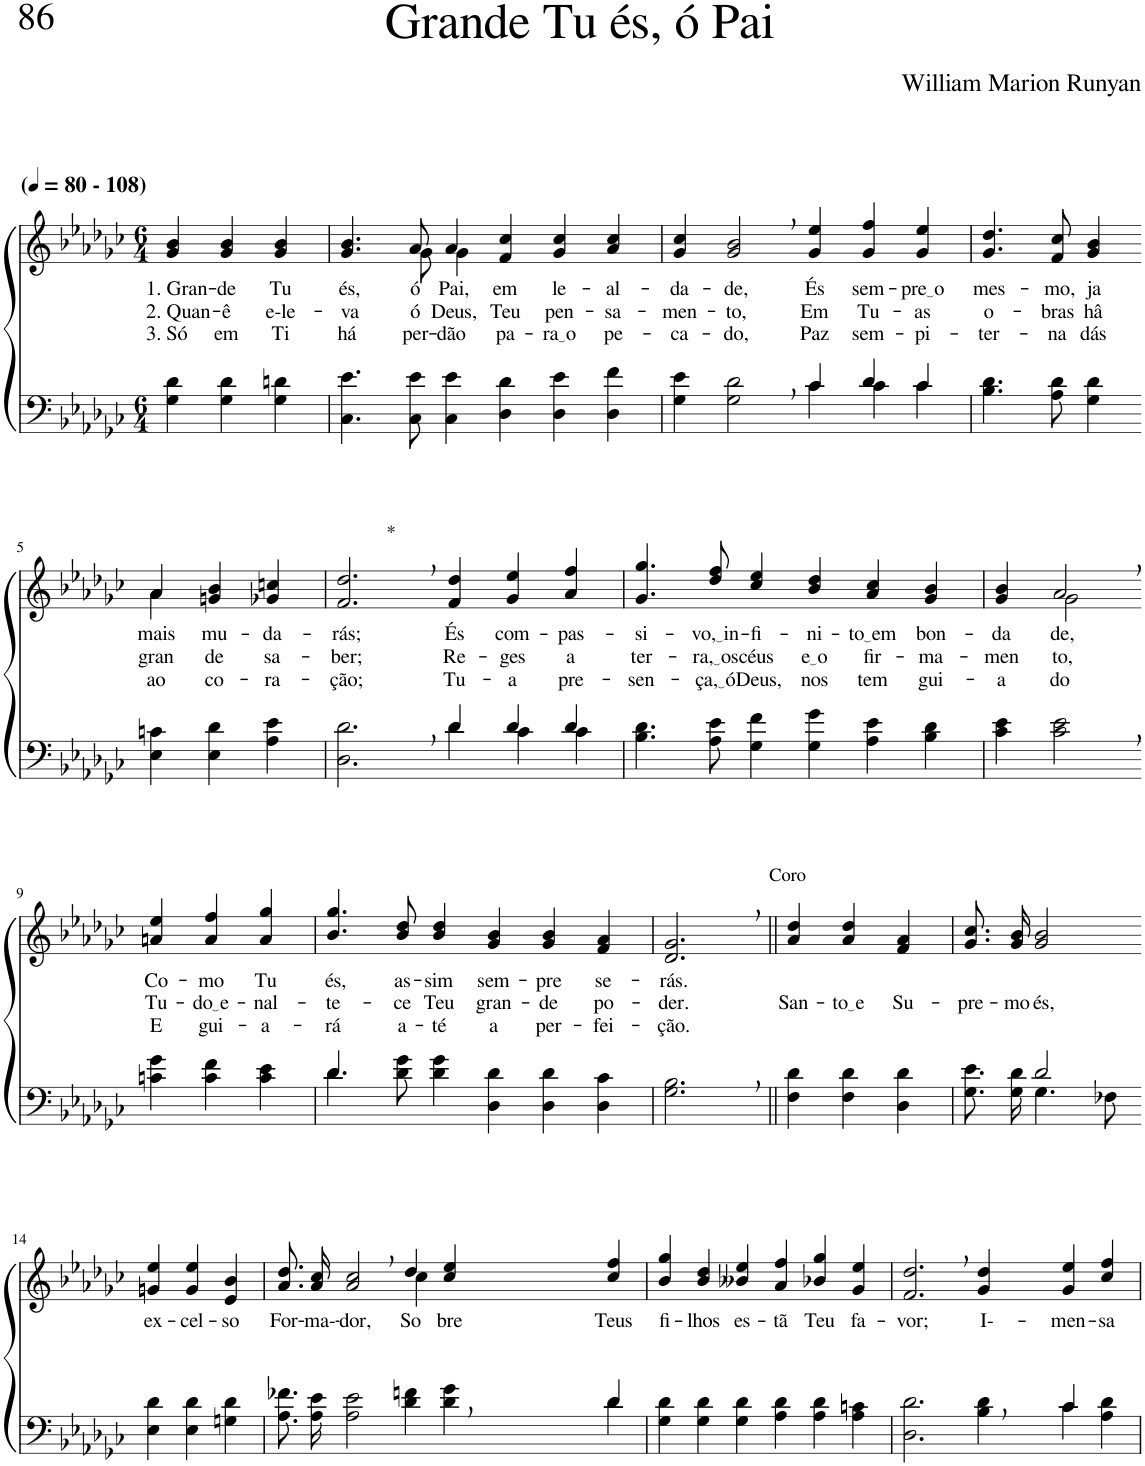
**kern	**kern	**text	**text	**text
*part2	*part1	*part1	*part1	*part1
*staff2	*staff1	*staff1	*staff1	*staff1
*I"Parte III e IV	*I"Parte I e II	*	*	*
*clefF4	*clefG2	*	*	*
*Trd2c3	*Trd2c3	*	*	*
*k[b-e-a-d-g-c-]	*k[b-e-a-d-g-c-]	*	*	*
*M6/4	*M6/4	*	*	*
*MM80	*MM80	*	*	*
=1	=1	=1	=1	=1
!	!LO:TX:a:B:t=(	!	!	!
!	!LO:TX:a:B:t=- 108)	!	!	!
!	!	!LO:LY:b	!LO:LY:b	!LO:LY:b
4G-\ 4d-\	4g-/ 4b-/	1. Gran-	2. Quan-	3. Só
!	!	!LO:LY:b	!LO:LY:b	!LO:LY:b
4G-\ 4d-\	4g-/ 4b-/	-de	-ê	em
!	!	!LO:LY:b	!LO:LY:b	!LO:LY:b
4G-\ 4dn\	4g-/ 4b-/	Tu	e-le-	Ti
=2	=2	=2	=2	=2
!	!	!LO:LY:b	!LO:LY:b	!LO:LY:b
*	*^	*	*	*
4.C-\ 4.e-\	4.g-/ 4.b-/	4.ryy	és,	-va-	há
!	!	!	!LO:LY:b	!LO:LY:b	!LO:LY:b
8C-\ 8e-\	8a-/	8g-\	ó	-ó	per-
!	!	!	!LO:LY:b	!LO:LY:b	!LO:LY:b
4C-\ 4e-\	4a-/	4g-\	Pai,	Deus,	-dão
!	!	!	!LO:LY:b	!LO:LY:b	!LO:LY:b
4D-\ 4d-\	4f/ 4cc-/	2.ryy	em	Teu	pa-
!	!	!	!LO:LY:b	!LO:LY:b	!LO:LY:b
4D-\ 4e-\	4g-/ 4cc-/	.	le-	pen-	ra o
!	!	!	!LO:LY:b	!LO:LY:b	!LO:LY:b
4D-\ 4f\	4a-/ 4cc-/	.	-al-	-sa-	pe-
*	*v	*v	*	*	*
=3	=3	=3	=3	=3
*^	*	*	*	*
!	!	!	!LO:LY:b	!LO:LY:b	!LO:LY:b
2.ryy	4G-\ 4e-\	4g-/ 4cc-/	-da-	-men-	-ca-
!	!	!	!LO:LY:b	!LO:LY:b	!LO:LY:b
.	2G-\ 2d-\	2g-/, 2b-/,	-de,	-to,	-do,
!	!	!	!LO:LY:b	!LO:LY:b	!LO:LY:b
4c-/	4c-\	4g-/ 4ee-/	És	Em	Paz
!	!	!	!LO:LY:b	!LO:LY:b	!LO:LY:b
4d-/	4c-\	4g-/ 4ff/	sem-	Tu-	sem-
!	!	!	!LO:LY:b	!LO:LY:b	!LO:LY:b
4c-/	4c-\	4g-/ 4ee-/	pre o	-as	-pi-
=4	=4	=4	=4	=4	=4
!	!	!	!LO:LY:b	!LO:LY:b	!LO:LY:b
*v	*v	*	*	*	*
4.B-\ 4.d-\	4.g-/ 4.dd-/	mes-	o-	-ter-
!	!	!LO:LY:b	!LO:LY:b	!LO:LY:b
8A-\ 8d-\	8f/ 8cc-/	-mo,	-bras	-na
!	!	!LO:LY:b	!LO:LY:b	!LO:LY:b
4G-\ 4d-\	4g-/ 4b-/	ja-	hâ	dás
!!LO:LB:g=z
=5-	=5-	=5-	=5-	=5-
*	*^	*	*	*
!	!	!	!LO:LY:b	!LO:LY:b	!LO:LY:b
4E-\ 4cn\	4a-/	4a-\	-mais	gran-	ao
!	!	!	!LO:LY:b	!LO:LY:b	!LO:LY:b
4E-\ 4d-\	4gn/ 4b-/	2ryy	mu-	-de	co-
!	!	!	!LO:LY:b	!LO:LY:b	!LO:LY:b
4A-\ 4e-\	4g-X/ 4ccn/	.	-da-	sa-	-ra-
*	*v	*v	*	*	*
=6	=6	=6	=6	=6
*^	*	*	*	*
!	!	!LO:TX:a:t=*	!	!	!
!	!	!	!LO:LY:b	!LO:LY:b	!LO:LY:b
2.ryy	2.D-\ 2.d-\	2.f/, 2.dd-/,	-rás;	-ber;	-ção;
!	!	!	!LO:LY:b	!LO:LY:b	!LO:LY:b
4d-/	4d-\	4f/ 4dd-/	És	Re-	Tu-
!	!	!	!LO:LY:b	!LO:LY:b	!LO:LY:b
4d-/	4c-\	4g-/ 4ee-/	com-	-ges	-a
!	!	!	!LO:LY:b	!LO:LY:b	!LO:LY:b
4d-/	4c-\	4a-/ 4ff/	-pas-	a	pre-
=7	=7	=7	=7	=7	=7
!	!	!	!LO:LY:b	!LO:LY:b	!LO:LY:b
*v	*v	*	*	*	*
4.B-\ 4.d-\	4.g-/ 4.gg-/	-si-	ter-	-sen-
!	!	!LO:LY:b	!LO:LY:b	!LO:LY:b
8A-\ 8e-\	8dd-/ 8ff/	vo, in	ra, os	ça, ó
!	!	!LO:LY:b	!LO:LY:b	!LO:LY:b
4G-\ 4f\	4cc-/ 4ee-/	-fi-	céus	Deus,
!	!	!LO:LY:b	!LO:LY:b	!LO:LY:b
4G-\ 4g-\	4b-/ 4dd-/	-ni-	e o	nos
!	!	!LO:LY:b	!LO:LY:b	!LO:LY:b
4A-\ 4e-\	4a-/ 4cc-/	to em	fir-	tem
!	!	!LO:LY:b	!LO:LY:b	!LO:LY:b
4B-\ 4d-\	4g-/ 4b-/	bon-	-ma-	gui-
=8	=8	=8	=8	=8
!	!	!LO:LY:b	!LO:LY:b	!LO:LY:b
*	*^	*	*	*
4c-\ 4e-\	4g-/ 4b-/	4ryy	-da-	-men-	-a-
!	!	!	!LO:LY:b	!LO:LY:b	!LO:LY:b
2c-\, 2e-\,	2a-,/	2g-\	-de,	-to,	-do
!!LO:LB:g=z
=9-	=9-	=9-	=9-	=9-	=9-
!	!	!	!LO:LY:b	!LO:LY:b	!LO:LY:b
*	*v	*v	*	*	*
4cn\ 4g-\	4an/ 4ee-/	Co-	Tu-	E
!	!	!LO:LY:b	!LO:LY:b	!LO:LY:b
4c\ 4f\	4a/ 4ff/	-mo	do e	gui-
!	!	!LO:LY:b	!LO:LY:b	!LO:LY:b
4c\ 4e-\	4a/ 4gg-/	Tu	-nal-	-a-
=10	=10	=10	=10	=10
*^	*	*	*	*
!	!	!	!LO:LY:b	!LO:LY:b	!LO:LY:b
4.d-/	4.d-\	4.b-/ 4.gg-/	és,	-te-	-rá
!	!	!	!LO:LY:b	!LO:LY:b	!LO:LY:b
1ryy	8d-\ 8g-\	8b-/ 8dd-/	as-	-ce	a-
!	!	!	!LO:LY:b	!LO:LY:b	!LO:LY:b
.	4d-\ 4g-\	4b-/ 4dd-/	-sim	Teu	-té
!	!	!	!LO:LY:b	!LO:LY:b	!LO:LY:b
.	4D-\ 4d-\	4g-/ 4b-/	sem-	gran-	a
!	!	!	!LO:LY:b	!LO:LY:b	!LO:LY:b
.	4D-\ 4d-\	4g-/ 4b-/	-pre	-de	per-
!	!	!	!LO:LY:b	!LO:LY:b	!LO:LY:b
.	4D-\ 4c-\	4f/ 4a-/	se-	po-	-fei-
8ryy	.	.	.	.	.
*v	*v	*	*	*	*
=11	=11	=11	=11	=11
!	!LO:TX:a:t=Coro	!	!	!
!	!	!LO:LY:b	!LO:LY:b	!LO:LY:b
2.G-\, 2.B-\,	2.d-/, 2.g-/,	-rás.	-der.	-ção.
=12||	=12||	=12||	=12||	=12||
!	!	!	!LO:LY:b	!
4F\ 4d-\	4a-/ 4dd-/	.	San-	.
!	!	!	!LO:LY:b	!
4F\ 4d-\	4a-/ 4dd-/	.	to e	.
!	!	!	!LO:LY:b	!
4D-\ 4d-\	4f/ 4a-/	.	Su-	.
=13	=13	=13	=13	=13
*^	*	*	*	*
!	!	!	!	!LO:LY:b	!
4ryy	8.G-\ 8.e-\L	8.g-/ 8.cc-/L	.	-pre-	.
!	!	!	!	!LO:LY:b	!
.	16G-\ 16d-\Jk	16g-/ 16b-/Jk	.	-mo	.
!	!	!	!	!LO:LY:b	!
2d-/	4.G-\	2g-/ 2b-/	.	és,	.
.	8F-X\	.	.	.	.
!!LO:LB:g=z
=14-	=14-	=14-	=14-	=14-	=14-
!	!	!	!LO:LY:b	!	!
*v	*v	*	*	*	*
4E-\ 4d-\	4gn/ 4ee-/	ex-	.	.
!	!	!LO:LY:b	!	!
4E-\ 4d-\	4g/ 4ee-/	-cel-	.	.
!	!	!LO:LY:b	!	!
4Gn\ 4d-\	4e-/ 4b-/	-so	.	.
=15	=15	=15	=15	=15
*^	*	*	*	*
!	!	!	!LO:LY:b	!	!
*	*	*^	*	*	*
1ryy	8.A-\ 8.f-X\L	8.a-\ 8.dd-\L	2.ryy	For-	.	.
!	!	!	!	!LO:LY:b	!	!
.	16A-\ 16e-\Jk	16a-\ 16cc-\Jk	.	-ma--	.	.
!	!	!	!	!LO:LY:b	!	!
.	2A-\ 2e-\	2a-/, 2cc-/,	.	-dor,	.	.
!	!	!	!	!LO:LY:b	!	!
.	4d-\ 4fn\	4dd-/	4cc-\	So-	.	.
!	!	!	!	!LO:LY:b	!	!
4ryy	4d-\ 4g-\	4cc-/ 4ee-/	2ryy	-bre	.	.
!	!	!	!	!LO:LY:b	!	!
4d-/	4d-\	4cc-/ 4ff/	.	Teus	.	.
*	*	*v	*v	*	*	*
=16	=16	=16	=16	=16	=16
!	!	!	!LO:LY:b	!	!
*v	*v	*	*	*	*
4G-\ 4d-\	4b-/ 4gg-/	fi-	.	.
!	!	!LO:LY:b	!	!
4G-\ 4d-\	4b-/ 4dd-/	-lhos	.	.
!	!	!LO:LY:b	!	!
4G-\ 4d-\	4b--X/ 4ee-/	es-	.	.
!	!	!LO:LY:b	!	!
4A-\ 4d-\	4a-/ 4ff/	-tã	.	.
!	!	!LO:LY:b	!	!
4A-\ 4d-\	4b-X/ 4gg-/	Teu	.	.
!	!	!LO:LY:b	!	!
4A-\ 4cn\	4g-/ 4ee-/	fa-	.	.
=17	=17	=17	=17	=17
*^	*	*	*	*
!	!	!	!LO:LY:b	!	!
1ryy	2.D-\ 2.d-\	2.f/, 2.dd-/,	-vor;	.	.
!	!	!	!LO:LY:b	!	!
.	4B-\ 4d-\	4g-/ 4dd-/	I--	.	.
!	!	!	!LO:LY:b	!	!
4c-/	4c-\	4g-/ 4ee-/	-men-	.	.
!	!	!	!LO:LY:b	!	!
4ryy	4A-\ 4d-\	4cc-/ 4ff/	-sa	.	.
*v	*v	*	*	*	*
=	=	=	=	=
*-	*-	*-	*-	*-
